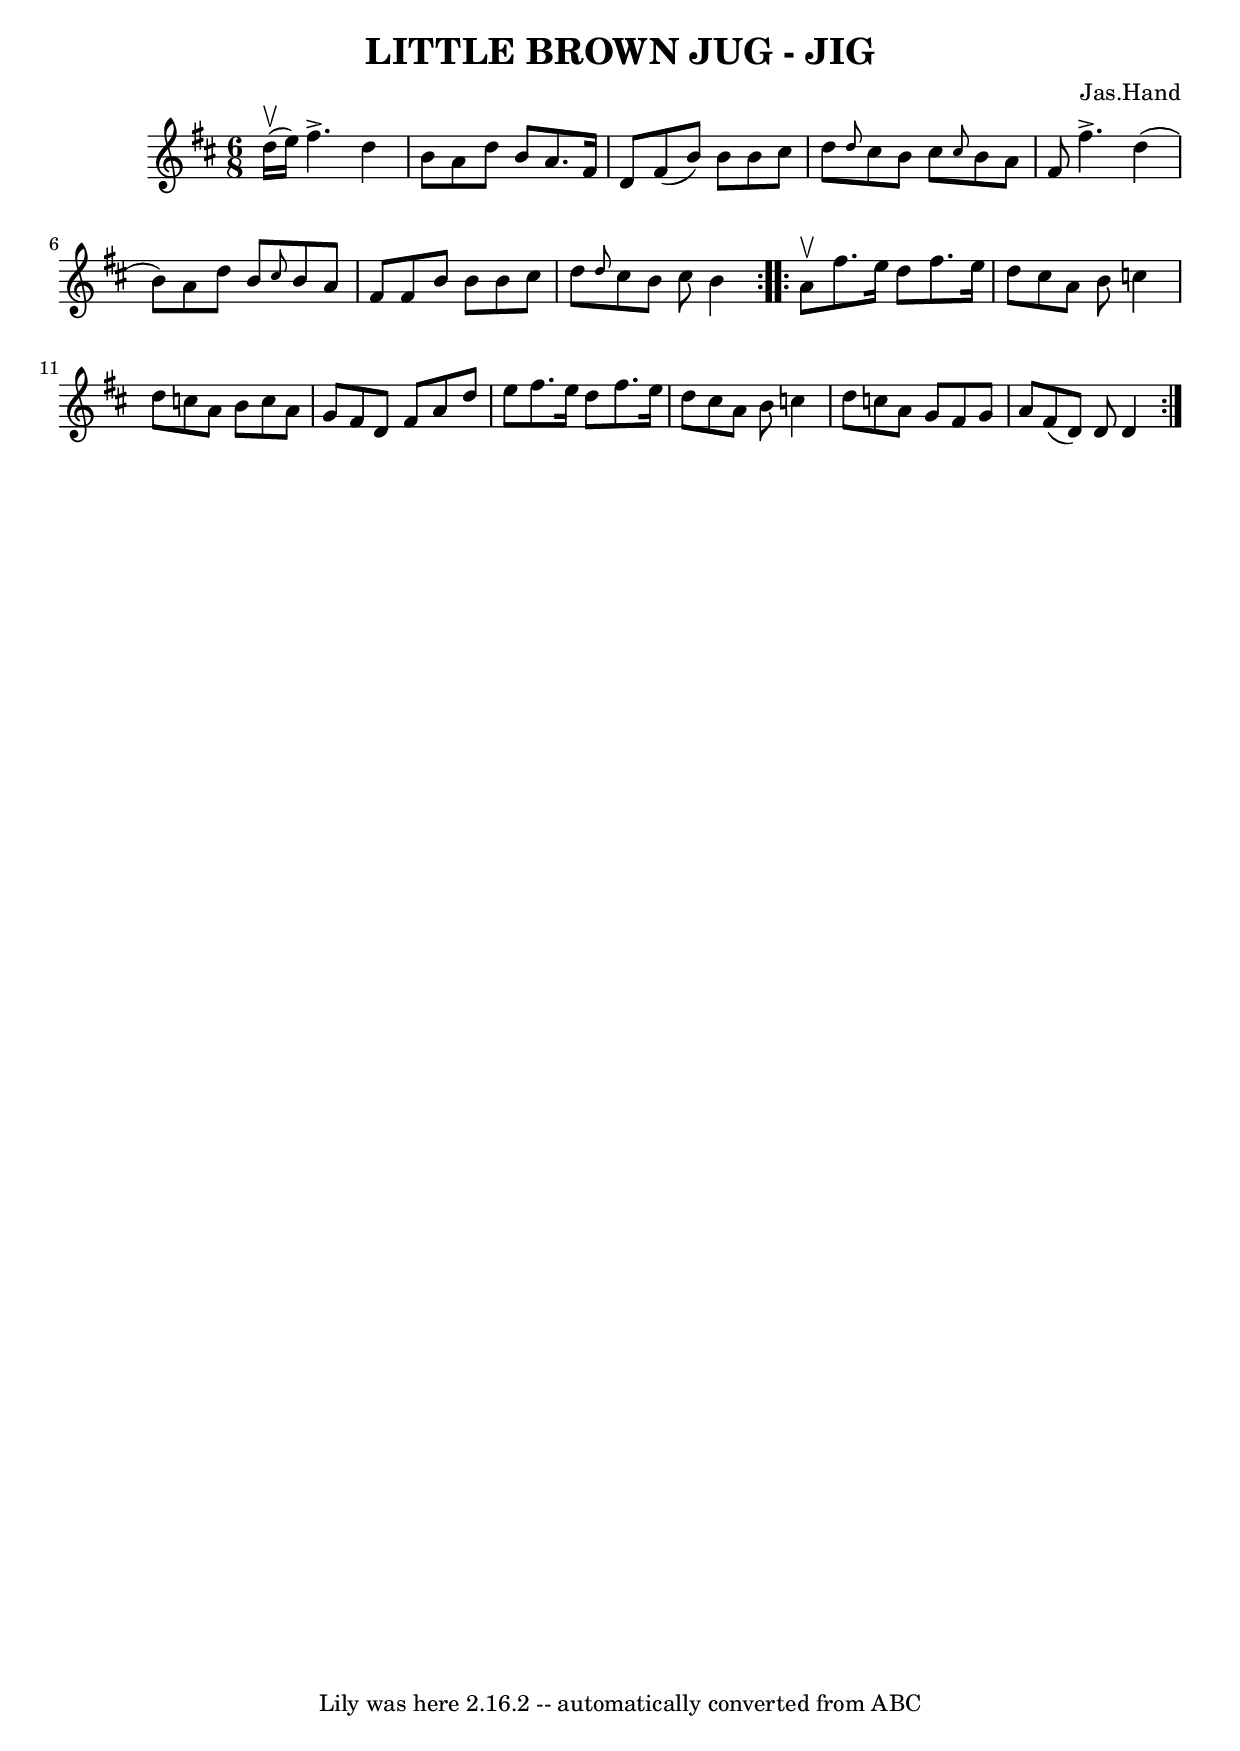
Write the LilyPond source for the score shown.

\version "2.16.2"
\include "Mammoth.ily"
\header {
  %% book = "Ryan's Mammoth Collection of Fiddle Tunes"
  composer = "Jas.Hand"
  crossRefNumber = "1"
  footnotes = ""
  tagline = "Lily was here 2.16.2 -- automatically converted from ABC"
  title = "LITTLE BROWN JUG - JIG"

}
voicedefault =  {



  \repeat volta 2 {

    \time 6/8 
    \key d \major
    d''16 (^\upbow e''16)       |
    fis''4.^\accent d''4 b'8    |
    a'8 d''8 b'8 a'8. fis'16    
    d'8    |
    fis'8 (b'8) b'8 b'8 cis''8 d''8    |
    
    \grace { d''8  
	   } cis''8 b'8 cis''8  \grace { cis''8  
				       } b'8    
    a'8 fis'8        |
    fis''4.^\accent d''4 (b'8)   |
    
    a'8 d''8 b'8  \grace { cis''8  
			 } b'8 a'8 fis'8    |
    
    fis'8 b'8 b'8 b'8 cis''8 d''8    |
    \grace { d''8  
	   }   
    cis''8 b'8 cis''8 b'4    
  }     
  \repeat volta 2 {
    a'8^\upbow       
    |
    fis''8. e''16 d''8 fis''8. e''16 d''8    |
    
    cis''8 a'8 b'8 c''4 d''8    |
    c''8 a'8 b'8 c''8   
    a'8 g'8    |
    fis'8 d'8 fis'8 a'8 d''8 e''8        
    |
    fis''8. e''16 d''8 fis''8. e''16 d''8    |
    
    cis''8 a'8 b'8 c''4 d''8    |
    c''8 a'8 g'8 fis'8  
    g'8 a'8    |
    fis'8 (d'8) d'8 d'4    
  }   

}

\score{
  <<

    \context Staff="default"
    {
      \voicedefault 
      
    }

  >>
  \layout {
    
  }
  \midi {
  }

}
